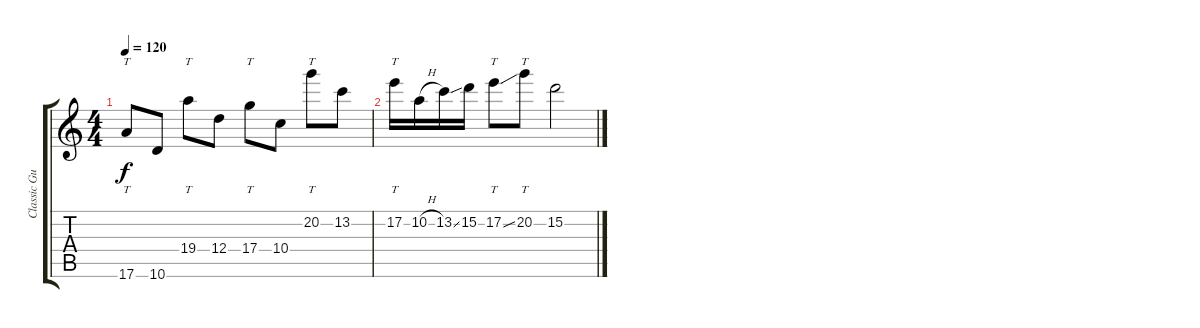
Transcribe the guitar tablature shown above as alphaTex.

\track ("Classic Guitar" "Classic Gu") {instrument acousticguitarnylon}
\staff {score tabs}
\tuning (E4 B3 G3 D3 A2 E2) {hide}
\ts (4 4)
\tempo 120
\clef g2
\ks c
17.6.8{tt dy f instrument acousticguitarnylon} 10.6.8 19.4.8{tt} 12.4.8 17.4.8{tt} 10.4.8 20.2.8{tt} 13.2.8 |
17.2.16{tt} 10.2{h}.16 13.2{ss}.16 15.2.16 17.2{ss}.8{tt} 20.2.8{tt} 15.2.2
